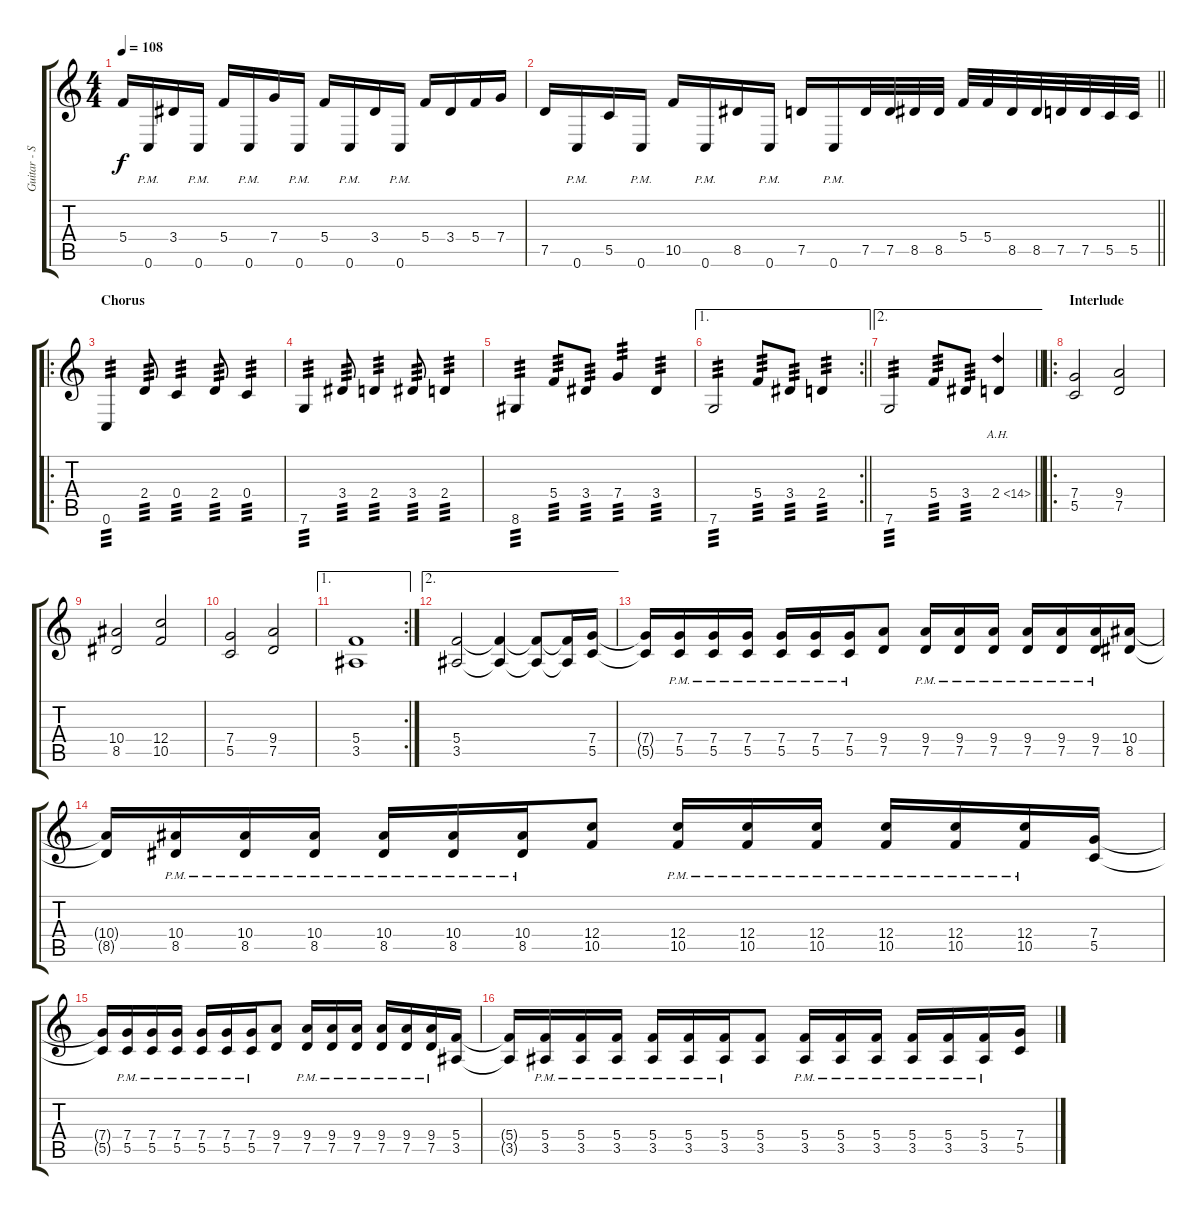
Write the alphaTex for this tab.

\track ("Guitar - Stefan Keller" "Guitar - S") {instrument distortionguitar}
\staff {score tabs}
\tuning (D4 A3 F3 C3 G2 C2) {hide}
\ts (4 4)
\tempo 108
\clef g2
\ks c
5.4.16{dy f} 0.6{pm}.16 3.4.16 0.6{pm}.16 5.4.16 0.6{pm}.16 7.4.16 0.6{pm}.16 5.4.16 0.6{pm}.16 3.4.16 0.6{pm}.16 5.4.16 3.4.16 5.4.16 7.4.16 |
\barLineRight lightlight
7.5.16 0.6{pm}.16 5.5.16 0.6{pm}.16 10.5.16 0.6{pm}.16 8.5.16 0.6{pm}.16 7.5.16 0.6{pm}.16 7.5.32 7.5.32 8.5.32 8.5.32 5.4.32 5.4.32 8.5.32 8.5.32 7.5.32 7.5.32 5.5.32 5.5.32 |
\ro
\section ("" "Chorus")
0.6.4{tp 3} 2.4.8{tp 3} 0.4.4{tp 3} 2.4.8{tp 3} 0.4.4{tp 3} |
7.6.4{tp 3} 3.4.8{tp 3} 2.4.4{tp 3} 3.4.8{tp 3} 2.4.4{tp 3} |
8.6.4{tp 3} 5.4.8{tp 3} 3.4.8{tp 3} 7.4.4{tp 3} 3.4.4{tp 3} |
\ae 1
\rc 2
\barLineRight lightlight
7.6.2{tp 3} 5.4.8{tp 3} 3.4.8{tp 3} 2.4.4{tp 3} |
\ae 2
\barLineRight lightlight
7.6.2{tp 3} 5.4.8{tp 3} 3.4.8{tp 3} 2.4{ah 12}.4{instrument guitarharmonics} |
\ro
\section ("" "Interlude")
(7.4 5.5).2{instrument distortionguitar} (9.4 7.5).2 |
(10.4 8.5).2 (12.4 10.5).2 |
(7.4 5.5).2 (9.4 7.5).2 |
\ae 1
\rc 2
(5.4 3.5).1 |
\ae 2
(5.4 3.5).2 (5.4{t} 3.5{t}).4 (5.4{t} 3.5{t}).8 (5.4{t} 3.5{t}).16 (7.4 5.5).16 |
(7.4{t} 5.5{t}).16 (7.4{pm} 5.5{pm}).16 (7.4{pm} 5.5{pm}).16 (7.4{pm} 5.5{pm}).16 (7.4{pm} 5.5{pm}).16 (7.4{pm} 5.5{pm}).16 (7.4{pm} 5.5{pm}).16 (9.4 7.5).8 (9.4{pm} 7.5{pm}).16 (9.4{pm} 7.5{pm}).16 (9.4{pm} 7.5{pm}).16 (9.4{pm} 7.5{pm}).16 (9.4{pm} 7.5{pm}).16 (9.4{pm} 7.5{pm}).16 (10.4 8.5).16 |
(10.4{t} 8.5{t}).16 (10.4{pm} 8.5{pm}).16 (10.4{pm} 8.5{pm}).16 (10.4{pm} 8.5{pm}).16 (10.4{pm} 8.5{pm}).16 (10.4{pm} 8.5{pm}).16 (10.4{pm} 8.5{pm}).16 (12.4 10.5).8 (12.4{pm} 10.5{pm}).16 (12.4{pm} 10.5{pm}).16 (12.4{pm} 10.5{pm}).16 (12.4{pm} 10.5{pm}).16 (12.4{pm} 10.5{pm}).16 (12.4{pm} 10.5{pm}).16 (7.4 5.5).16 |
(7.4{t} 5.5{t}).16 (7.4{pm} 5.5{pm}).16 (7.4{pm} 5.5{pm}).16 (7.4{pm} 5.5{pm}).16 (7.4{pm} 5.5{pm}).16 (7.4{pm} 5.5{pm}).16 (7.4{pm} 5.5{pm}).16 (9.4 7.5).8 (9.4{pm} 7.5{pm}).16 (9.4{pm} 7.5{pm}).16 (9.4{pm} 7.5{pm}).16 (9.4{pm} 7.5{pm}).16 (9.4{pm} 7.5{pm}).16 (9.4{pm} 7.5{pm}).16 (5.4 3.5).16 |
(5.4{t} 3.5{t}).16 (5.4{pm} 3.5{pm}).16 (5.4{pm} 3.5{pm}).16 (5.4{pm} 3.5{pm}).16 (5.4{pm} 3.5{pm}).16 (5.4{pm} 3.5{pm}).16 (5.4{pm} 3.5{pm}).16 (5.4 3.5).8 (5.4{pm} 3.5{pm}).16 (5.4{pm} 3.5{pm}).16 (5.4{pm} 3.5{pm}).16 (5.4{pm} 3.5{pm}).16 (5.4{pm} 3.5{pm}).16 (5.4{pm} 3.5{pm}).16 (7.4 5.5).16
